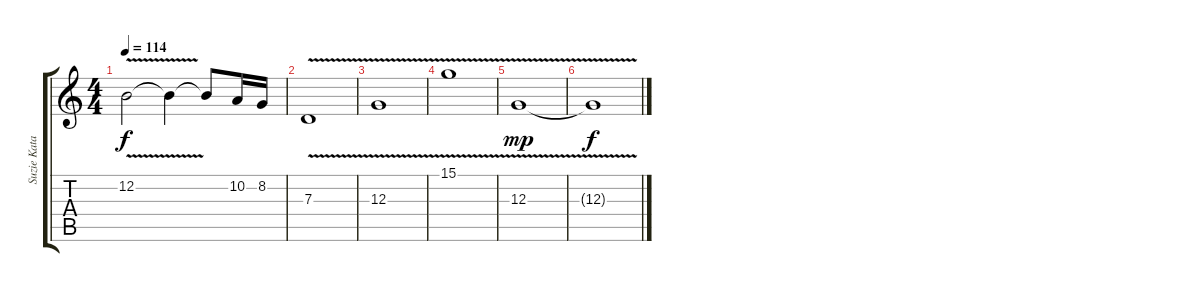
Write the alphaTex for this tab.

\track ("Suzie Katayama" "Suzie Kata") {instrument violin}
\staff {score tabs}
\tuning (E4 B3 G3 D3 A2 E2) {hide}
\ts (4 4)
\tempo 114
\clef g2
\ks c
12.2{v}.2{dy f} 12.2{t}.4 12.2{t}.8 10.2.16 8.2.16 |
7.3{v}.1 |
12.3{v}.1 |
15.1{v}.1 |
12.3{v}.1{dy mp} |
12.3{t}.1{dy f}
